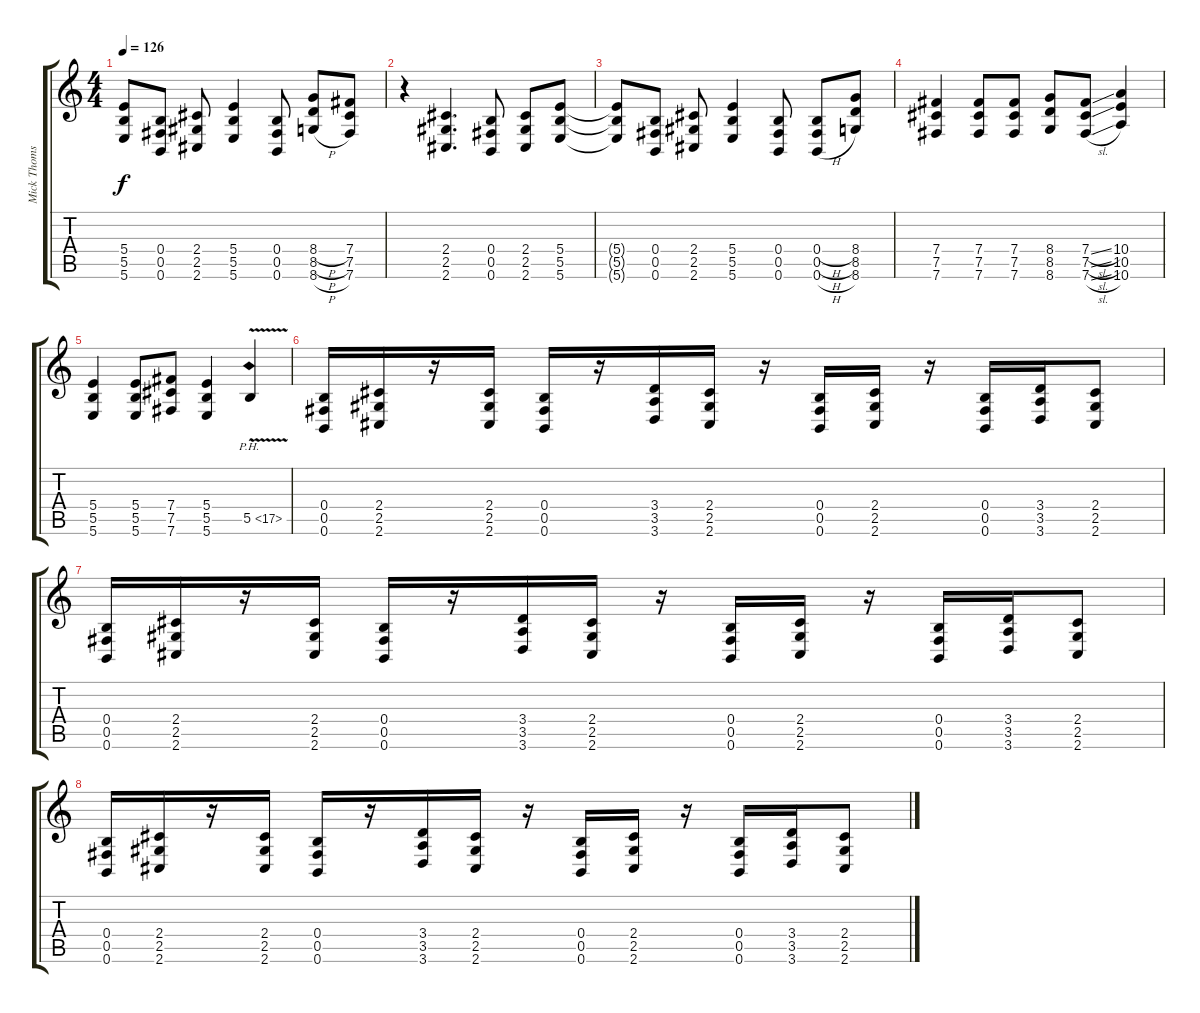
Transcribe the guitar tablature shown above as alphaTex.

\track ("Mick Thomson" "Mick Thoms") {instrument distortionguitar}
\staff {score tabs}
\tuning (Db4 Ab3 E3 B2 Gb2 B1) {hide}
\ts (4 4)
\tempo 126
\clef g2
\ks c
(5.4{t} 5.5{t} 5.6{t}).8{dy f} (0.4 0.5 0.6).8 (2.4 2.5 2.6).8 (5.4 5.5 5.6).4 (0.4 0.5 0.6).8 (8.4{h} 8.5{h} 8.6{h}).8 (7.4 7.5 7.6).8 |
r.4 (2.4 2.5 2.6).4{d} (0.4 0.5 0.6).8 (2.4 2.5 2.6).8 (5.4 5.5 5.6).8 |
(5.4{t} 5.5{t} 5.6{t}).8 (0.4 0.5 0.6).8 (2.4 2.5 2.6).8 (5.4 5.5 5.6).4 (0.4 0.5 0.6).8 (0.4{h} 0.5{h} 0.6{h}).8 (8.4 8.5 8.6).8 |
(7.4 7.5 7.6).4 (7.4 7.5 7.6).8 (7.4 7.5 7.6).8 (8.4 8.5 8.6).8 (7.4{sl} 7.5{sl} 7.6{sl}).8 (10.4 10.5 10.6).4 |
(5.4 5.5 5.6).4 (5.4 5.5 5.6).8 (7.4 7.5 7.6).8 (5.4 5.5 5.6).4 5.5{ph 12 v}.4 |
(0.4 0.5 0.6).16 (2.4 2.5 2.6).16 r.16 (2.4 2.5 2.6).16 (0.4 0.5 0.6).16 r.16 (3.4 3.5 3.6).16 (2.4 2.5 2.6).16 r.16 (0.4 0.5 0.6).16 (2.4 2.5 2.6).16 r.16 (0.4 0.5 0.6).16 (3.4 3.5 3.6).16 (2.4 2.5 2.6).8 |
(0.4 0.5 0.6).16 (2.4 2.5 2.6).16 r.16 (2.4 2.5 2.6).16 (0.4 0.5 0.6).16 r.16 (3.4 3.5 3.6).16 (2.4 2.5 2.6).16 r.16 (0.4 0.5 0.6).16 (2.4 2.5 2.6).16 r.16 (0.4 0.5 0.6).16 (3.4 3.5 3.6).16 (2.4 2.5 2.6).8 |
(0.4 0.5 0.6).16 (2.4 2.5 2.6).16 r.16 (2.4 2.5 2.6).16 (0.4 0.5 0.6).16 r.16 (3.4 3.5 3.6).16 (2.4 2.5 2.6).16 r.16 (0.4 0.5 0.6).16 (2.4 2.5 2.6).16 r.16 (0.4 0.5 0.6).16 (3.4 3.5 3.6).16 (2.4 2.5 2.6).8
